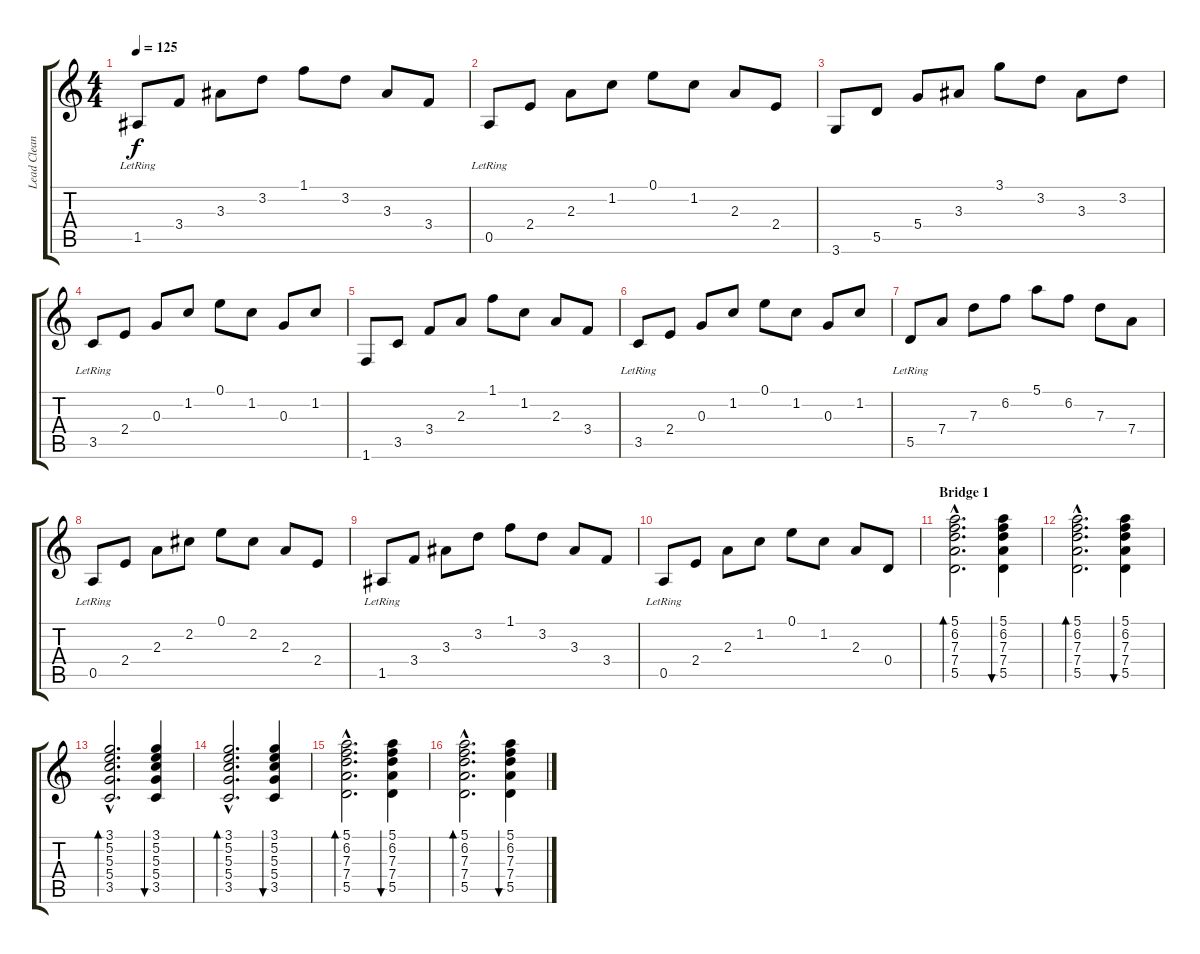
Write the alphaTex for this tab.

\track ("Lead Clean Guitar" "Lead Clean") {instrument acousticguitarnylon}
\staff {score tabs}
\tuning (E4 B3 G3 D3 A2 E2) {hide}
\ts (4 4)
\tempo 125
\clef g2
\ks c
1.5{lr}.8{dy f} 3.4.8 3.3.8 3.2.8 1.1.8 3.2.8 3.3.8 3.4.8 |
0.5{lr}.8 2.4.8 2.3.8 1.2.8 0.1.8 1.2.8 2.3.8 2.4.8 |
3.6.8 5.5.8 5.4.8 3.3.8 3.1.8 3.2.8 3.3.8 3.2.8 |
3.5{lr}.8 2.4.8 0.3.8 1.2.8 0.1.8 1.2.8 0.3.8 1.2.8 |
1.6.8 3.5.8 3.4.8 2.3.8 1.1.8 1.2.8 2.3.8 3.4.8 |
3.5{lr}.8 2.4.8 0.3.8 1.2.8 0.1.8 1.2.8 0.3.8 1.2.8 |
5.5{lr}.8 7.4.8 7.3.8 6.2.8 5.1.8 6.2.8 7.3.8 7.4.8 |
0.5{lr}.8 2.4.8 2.3.8 2.2.8 0.1.8 2.2.8 2.3.8 2.4.8 |
1.5{lr}.8 3.4.8 3.3.8 3.2.8 1.1.8 3.2.8 3.3.8 3.4.8 |
0.5{lr}.8 2.4.8 2.3.8 1.2.8 0.1.8 1.2.8 2.3.8 0.4.8 |
\section ("" "Bridge 1")
(5.1{hac} 6.2{hac} 7.3{hac} 7.4{hac} 5.5{hac}).2{d bd 30} (5.1 6.2 7.3 7.4 5.5).4{bu 60} |
(5.1{hac} 6.2{hac} 7.3{hac} 7.4{hac} 5.5{hac}).2{d bd 30} (5.1 6.2 7.3 7.4 5.5).4{bu 60} |
(3.1{hac} 5.2{hac} 5.3{hac} 5.4{hac} 3.5{hac}).2{d bd 30} (3.1 5.2 5.3 5.4 3.5).4{bu 60} |
(3.1{hac} 5.2{hac} 5.3{hac} 5.4{hac} 3.5{hac}).2{d bd 30} (3.1 5.2 5.3 5.4 3.5).4{bu 60} |
(5.1{hac} 6.2{hac} 7.3{hac} 7.4{hac} 5.5{hac}).2{d bd 30} (5.1 6.2 7.3 7.4 5.5).4{bu 60} |
(5.1{hac} 6.2{hac} 7.3{hac} 7.4{hac} 5.5{hac}).2{d bd 30} (5.1 6.2 7.3 7.4 5.5).4{bu 60}
